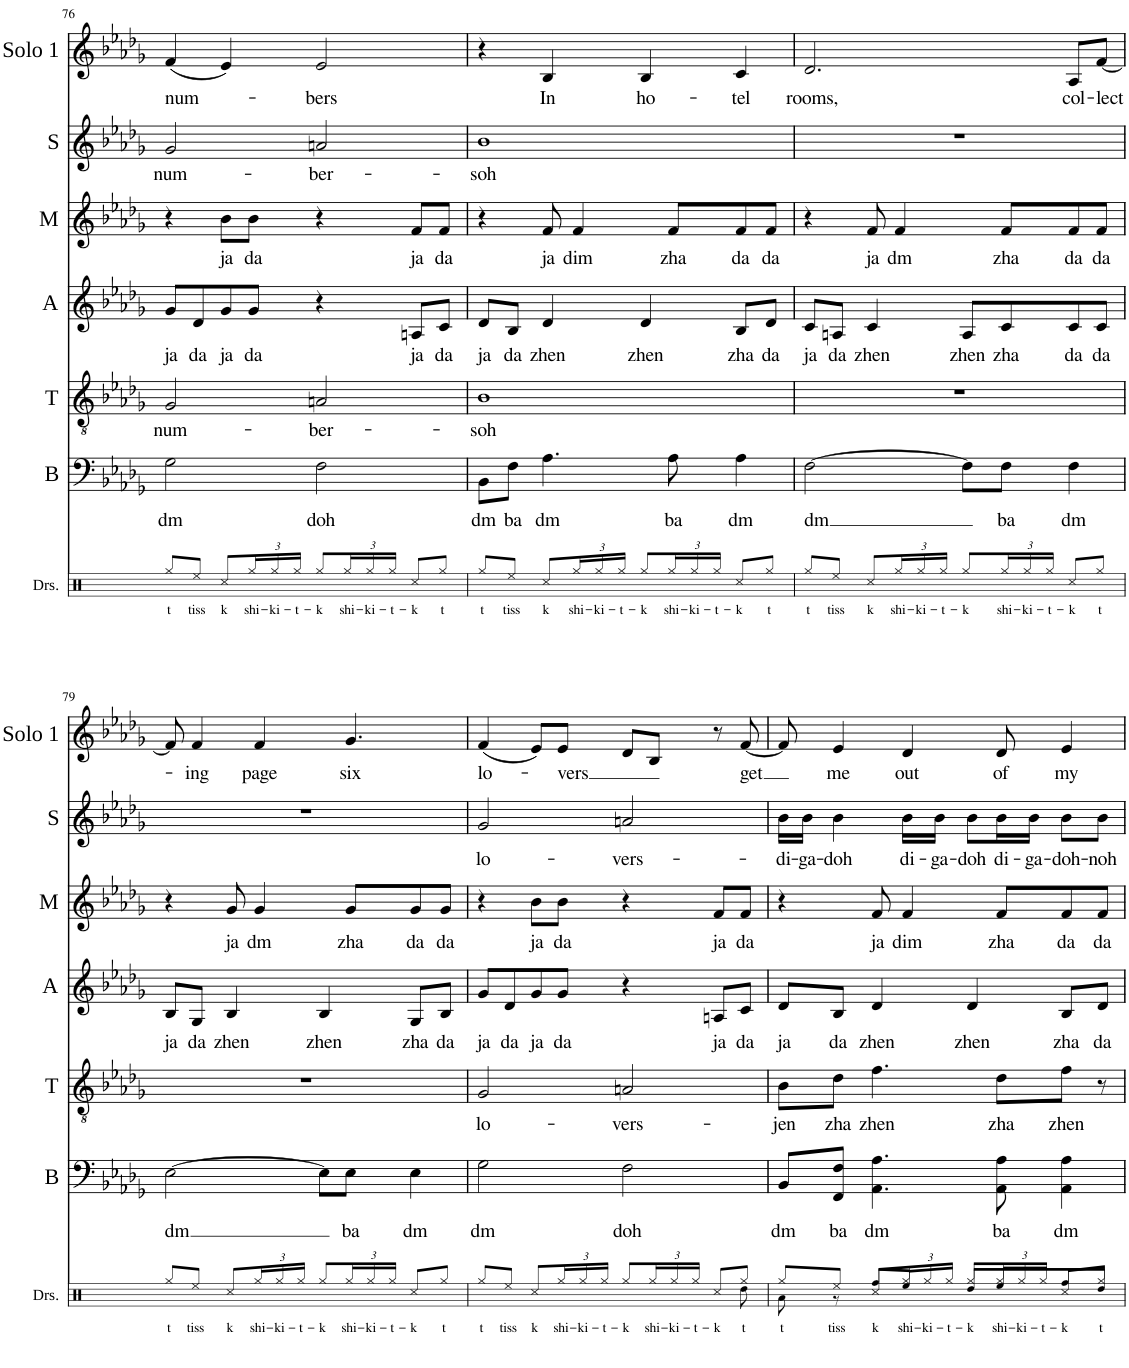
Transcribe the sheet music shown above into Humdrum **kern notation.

**kern	**text	**kern	**text	**kern	**text	**kern	**text	**kern	**text	**kern	**text
*part6	*part6	*part5	*part5	*part4	*part4	*part3	*part3	*part2	*part2	*part1	*part1
*staff6	*staff6	*staff5	*staff5	*staff4	*staff4	*staff3	*staff3	*staff2	*staff2	*staff1	*staff1
*I"Bass	*	*I"Tenor	*	*I"Alto	*	*I"Mezzo	*	*I"Soprano	*	*I"Solo 1	*
*I'B	*	*I'T	*	*I'A	*	*I'M	*	*I'S	*	*I'Solo 1	*
!!LO:PB:g=z
*clefF4	*	*clefGv2	*	*clefG2	*	*clefG2	*	*clefG2	*	*clefG2	*
*k[b-e-a-d-g-]	*	*k[b-e-a-d-g-]	*	*k[b-e-a-d-g-]	*	*k[b-e-a-d-g-]	*	*k[b-e-a-d-g-]	*	*k[b-e-a-d-g-]	*
*M4/4	*	*M4/4	*	*M4/4	*	*M4/4	*	*M4/4	*	*M4/4	*
=76	=76	=76	=76	=76	=76	=76	=76	=76	=76	=76	=76
!	!LO:LY:b	!	!LO:LY:b	!	!LO:LY:b	!	!	!	!LO:LY:b	!	!LO:LY:b
2G-\	dm	2G-/	num-	8g-/L	ja	4r	.	2g-/	num-	(4f/	num-
!	!	!	!	!	!LO:LY:b	!	!	!	!	!	!
.	.	.	.	8d-/	da	.	.	.	.	.	.
!	!	!	!	!	!LO:LY:b	!	!LO:LY:b	!	!	!	!
.	.	.	.	8g-/	ja	8b-\L	ja	.	.	4e-/)	.
!	!	!	!	!	!LO:LY:b	!	!LO:LY:b	!	!	!	!
.	.	.	.	8g-/J	da	8b-\J	da	.	.	.	.
!	!LO:LY:b	!	!LO:LY:b	!	!	!	!	!	!LO:LY:b	!	!LO:LY:b
2F\	doh	2An/	-ber-	4r	.	4r	.	2an/	-ber-	2e-/	-bers
!	!	!	!	!	!LO:LY:b	!	!LO:LY:b	!	!	!	!
.	.	.	.	8An/L	ja	8f/L	ja	.	.	.	.
!	!	!	!	!	!LO:LY:b	!	!LO:LY:b	!	!	!	!
.	.	.	.	8c/J	da	8f/J	da	.	.	.	.
=77	=77	=77	=77	=77	=77	=77	=77	=77	=77	=77	=77
!	!LO:LY:b	!	!LO:LY:b	!	!LO:LY:b	!	!	!	!LO:LY:b	!	!
8BB-\L	dm	1B-	-soh	8d-/L	ja	4r	.	1b-	-soh	4r	.
!	!LO:LY:b	!	!	!	!LO:LY:b	!	!	!	!	!	!
8F\J	ba	.	.	8B-/J	da	.	.	.	.	.	.
!	!LO:LY:b	!	!	!	!LO:LY:b	!	!LO:LY:b	!	!	!	!LO:LY:b
4.A-\	dm	.	.	4d-/	zhen	8f/	ja	.	.	4B-/	In
!	!	!	!	!	!	!	!LO:LY:b	!	!	!	!
.	.	.	.	.	.	4f/	dim	.	.	.	.
!	!	!	!	!	!LO:LY:b	!	!	!	!	!	!LO:LY:b
.	.	.	.	4d-/	zhen	.	.	.	.	4B-/	ho-
!	!LO:LY:b	!	!	!	!	!	!LO:LY:b	!	!	!	!
8A-\	ba	.	.	.	.	8f/L	zha	.	.	.	.
!	!LO:LY:b	!	!	!	!LO:LY:b	!	!LO:LY:b	!	!	!	!LO:LY:b
4A-\	dm	.	.	8B-/L	zha	8f/	da	.	.	4c/	-tel
!	!	!	!	!	!LO:LY:b	!	!LO:LY:b	!	!	!	!
.	.	.	.	8d-/J	da	8f/J	da	.	.	.	.
=78	=78	=78	=78	=78	=78	=78	=78	=78	=78	=78	=78
!	!LO:LY:b	!	!	!	!LO:LY:b	!	!	!	!	!	!LO:LY:b
[2F\	dm	1r	.	8c/L	ja	4r	.	1r	.	2.d-/	rooms,
!	!	!	!	!	!LO:LY:b	!	!	!	!	!	!
.	.	.	.	8An/J	da	.	.	.	.	.	.
!	!	!	!	!	!LO:LY:b	!	!LO:LY:b	!	!	!	!
.	.	.	.	4c/	zhen	8f/	ja	.	.	.	.
!	!	!	!	!	!	!	!LO:LY:b	!	!	!	!
.	.	.	.	.	.	4f/	dm	.	.	.	.
!	!	!	!	!	!LO:LY:b	!	!	!	!	!	!
8F\L]	.	.	.	8A/L	zhen	.	.	.	.	.	.
!	!LO:LY:b	!	!	!	!LO:LY:b	!	!LO:LY:b	!	!	!	!
8F\J	ba	.	.	8c/	zha	8f/L	zha	.	.	.	.
!	!LO:LY:b	!	!	!	!LO:LY:b	!	!LO:LY:b	!	!	!	!LO:LY:b
4F\	dm	.	.	8c/	da	8f/	da	.	.	8A-/L	col-
!	!	!	!	!	!LO:LY:b	!	!LO:LY:b	!	!	!	!LO:LY:b
.	.	.	.	8c/J	da	8f/J	da	.	.	[8f/J	-lect-
!!LO:LB:g=z
=79	=79	=79	=79	=79	=79	=79	=79	=79	=79	=79	=79
!	!LO:LY:b	!	!	!	!LO:LY:b	!	!	!	!	!	!
[2E-\	dm	1r	.	8B-/L	ja	4r	.	1r	.	8f/]	.
!	!	!	!	!	!LO:LY:b	!	!	!	!	!	!LO:LY:b
.	.	.	.	8G-/J	da	.	.	.	.	4f/	-ing
!	!	!	!	!	!LO:LY:b	!	!LO:LY:b	!	!	!	!
.	.	.	.	4B-/	zhen	8g-/	ja	.	.	.	.
!	!	!	!	!	!	!	!LO:LY:b	!	!	!	!LO:LY:b
.	.	.	.	.	.	4g-/	dm	.	.	4f/	page
!	!	!	!	!	!LO:LY:b	!	!	!	!	!	!
8E-\L]	.	.	.	4B-/	zhen	.	.	.	.	.	.
!	!LO:LY:b	!	!	!	!	!	!LO:LY:b	!	!	!	!LO:LY:b
8E-\J	ba	.	.	.	.	8g-/L	zha	.	.	4.g-/	six
!	!LO:LY:b	!	!	!	!LO:LY:b	!	!LO:LY:b	!	!	!	!
4E-\	dm	.	.	8G-/L	zha	8g-/	da	.	.	.	.
!	!	!	!	!	!LO:LY:b	!	!LO:LY:b	!	!	!	!
.	.	.	.	8B-/J	da	8g-/J	da	.	.	.	.
=80	=80	=80	=80	=80	=80	=80	=80	=80	=80	=80	=80
!	!LO:LY:b	!	!LO:LY:b	!	!LO:LY:b	!	!	!	!LO:LY:b	!	!LO:LY:b
2G-\	dm	2G-/	lo-	8g-/L	ja	4r	.	2g-/	lo-	(4f/	lo-
!	!	!	!	!	!LO:LY:b	!	!	!	!	!	!
.	.	.	.	8d-/	da	.	.	.	.	.	.
!	!	!	!	!	!LO:LY:b	!	!LO:LY:b	!	!	!	!
.	.	.	.	8g-/	ja	8b-\L	ja	.	.	8e-/L)	.
!	!	!	!	!	!LO:LY:b	!	!LO:LY:b	!	!	!	!LO:LY:b
.	.	.	.	8g-/J	da	8b-\J	da	.	.	8e-/J	-vers
!	!LO:LY:b	!	!LO:LY:b	!	!	!	!	!	!LO:LY:b	!	!
2F\	doh	2An/	-vers-	4r	.	4r	.	2an/	-vers-	8d-/L	.
.	.	.	.	.	.	.	.	.	.	8B-/J	.
!	!	!	!	!	!LO:LY:b	!	!LO:LY:b	!	!	!	!
.	.	.	.	8An/L	ja	8f/L	ja	.	.	8r	.
!	!	!	!	!	!LO:LY:b	!	!LO:LY:b	!	!	!	!LO:LY:b
.	.	.	.	8c/J	da	8f/J	da	.	.	[8f/	get
=81	=81	=81	=81	=81	=81	=81	=81	=81	=81	=81	=81
!	!LO:LY:b	!	!LO:LY:b	!	!LO:LY:b	!	!	!	!LO:LY:b	!	!
8BB-/L	dm	8B-\L	jen	8d-/L	ja	4r	.	16b-\LL	di-	8f/]	.
!	!	!	!	!	!	!	!	!	!LO:LY:b	!	!
.	.	.	.	.	.	.	.	16b-\JJ	-ga-	.	.
!	!LO:LY:b	!	!LO:LY:b	!	!LO:LY:b	!	!	!	!LO:LY:b	!	!LO:LY:b
8FF/ 8F/J	ba	8d-\J	zha	8B-/J	da	.	.	4b-\	-doh	4e-/	me
!	!LO:LY:b	!	!LO:LY:b	!	!LO:LY:b	!	!LO:LY:b	!	!	!	!
4.AA-\ 4.A-\	dm	4.f\	zhen	4d-/	zhen	8f/	ja	.	.	.	.
!	!	!	!	!	!	!	!LO:LY:b	!	!LO:LY:b	!	!LO:LY:b
.	.	.	.	.	.	4f/	dim	16b-\LL	di-	4d-/	out
!	!	!	!	!	!	!	!	!	!LO:LY:b	!	!
.	.	.	.	.	.	.	.	16b-\JJ	-ga-	.	.
!	!	!	!	!	!LO:LY:b	!	!	!	!LO:LY:b	!	!
.	.	.	.	4d-/	zhen	.	.	8b-\L	-doh	.	.
!	!LO:LY:b	!	!LO:LY:b	!	!	!	!LO:LY:b	!	!LO:LY:b	!	!LO:LY:b
8AA-\ 8A-\	ba	8d-\L	zha	.	.	8f/L	zha	16b-\L	di-	8d-/	of
!	!	!	!	!	!	!	!	!	!LO:LY:b	!	!
.	.	.	.	.	.	.	.	16b-\JJ	-ga-	.	.
!	!LO:LY:b	!	!LO:LY:b	!	!LO:LY:b	!	!LO:LY:b	!	!LO:LY:b	!	!LO:LY:b
4AA-\ 4A-\	dm	8f\J	zhen	8B-/L	zha	8f/	da	8b-\L	-doh-	4e-/	my
!	!	!	!	!	!LO:LY:b	!	!LO:LY:b	!	!LO:LY:b	!	!
.	.	8r	.	8d-/J	da	8f/J	da	8b-\J	-noh	.	.
=	=	=	=	=	=	=	=	=	=	=	=
*-	*-	*-	*-	*-	*-	*-	*-	*-	*-	*-	*-
